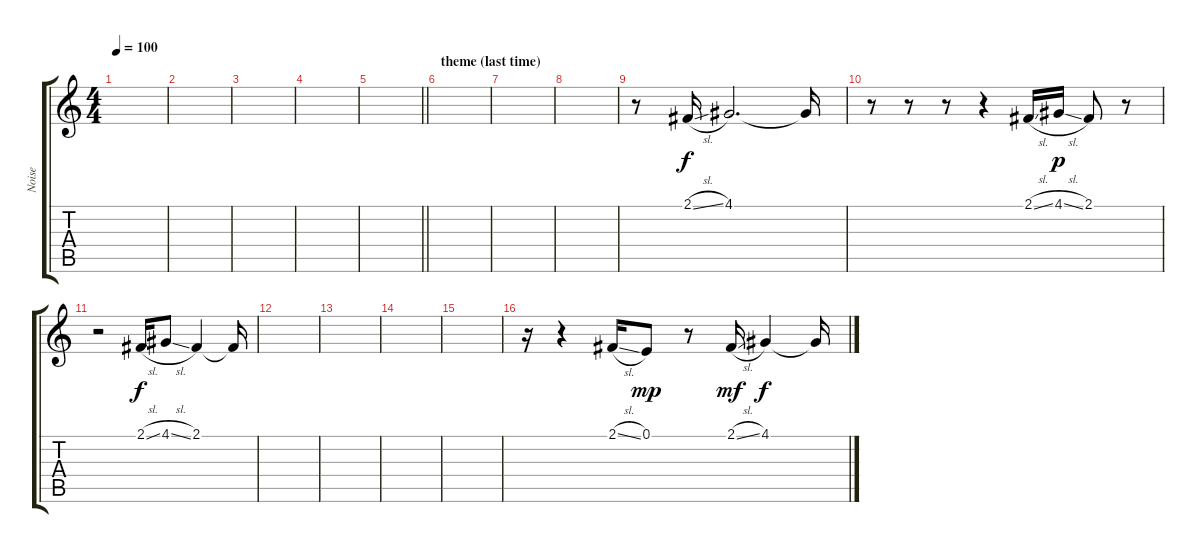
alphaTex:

\track ("Noise" "Noise") {instrument guitarfretnoise}
\staff {score tabs}
\tuning (E4 B3 G3 D3 A2 E2) {hide}
\ts (4 4)
\tempo 100
\clef g2
\ks c
|
|
|
|
\barLineRight lightlight
|
\section ("" "theme (last time)")
|
|
|
r.8 2.1{sl}.16 4.1.2{d} 4.1{t}.16 |
r.8 r.8 r.8 r.4 2.1{sl}.16 4.1{sl}.16{dy p} 2.1.8 r.8 |
r.2 2.1{sl}.16{dy f} 4.1{sl}.8 2.1.4 2.1{t}.16 |
|
|
|
|
r.16 r.4 2.1{sl}.16 0.1.8{dy mp} r.8 2.1{sl}.16{dy mf} 4.1.4{dy f} 4.1{t}.16
